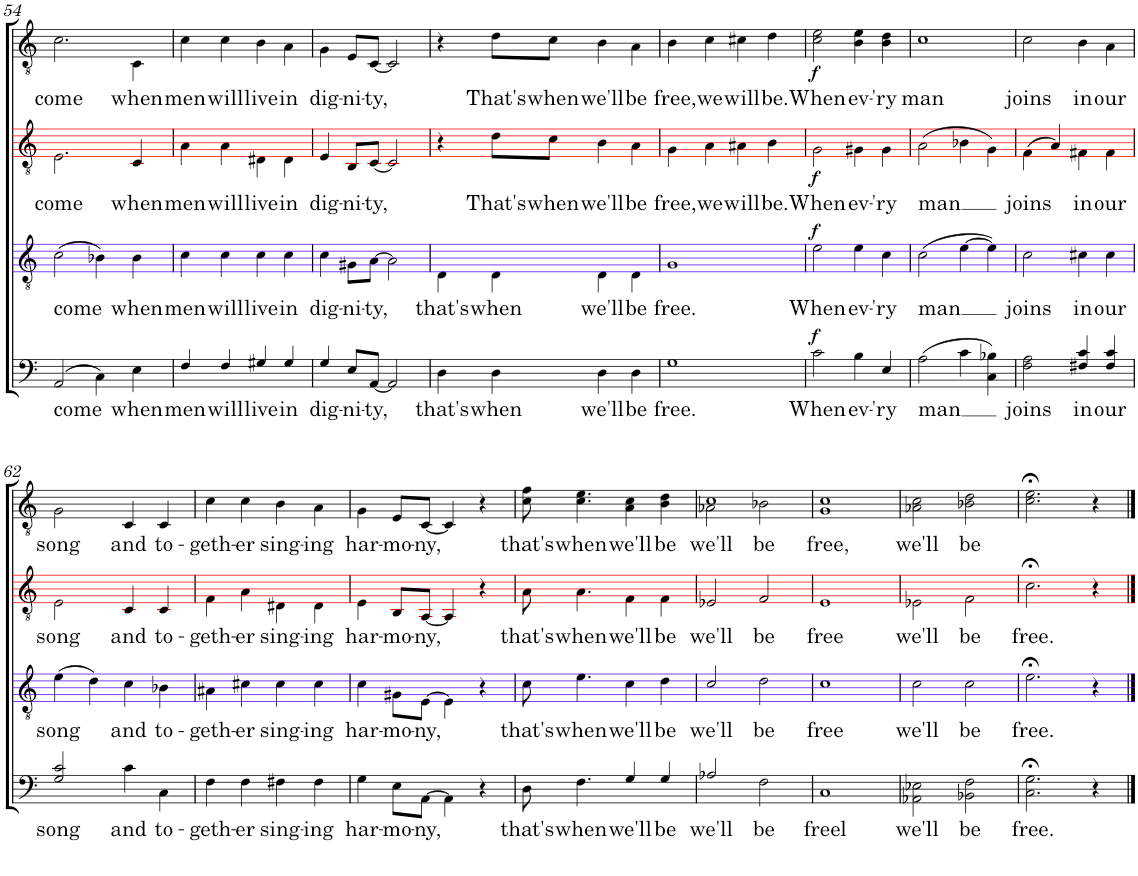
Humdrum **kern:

**kern	**text	**dynam	**kern	**text	**dynam	**kern	**text	**dynam	**kern	**text	**dynam
*part4	*part4	*part4	*part3	*part3	*part3	*part2	*part2	*part2	*part1	*part1	*part1
*staff4	*staff4	*staff4	*staff3	*staff3	*staff3	*staff2	*staff2	*staff2	*staff1	*staff1	*staff1
*I"Bas	*	*	*I"Ténor	*	*	*I"Alto	*	*	*I"Soprano	*	*
!!LO:PB:g=z
*clefF4	*	*	*clefGv2	*	*	*clefGv2	*	*	*clefGv2	*	*
*	*	*	*	*	*	*Trd5c9	*	*	*	*	*
*k[]	*	*	*k[]	*	*	*k[]	*	*	*k[]	*	*
*M4/4	*	*	*M4/4	*	*	*M4/4	*	*	*M4/4	*	*
=54	=54	=54	=54	=54	=54	=54	=54	=54	=54	=54	=54
!	!LO:LY:b	!	!	!LO:LY:b	!	!	!LO:LY:b	!	!	!LO:LY:b	!
(2AA/	come	.	(2c\	come	.	2.E\	come	.	2.c\	come	.
4C\)	.	.	4B-X\)	.	.	.	.	.	.	.	.
!	!LO:LY:b	!	!	!LO:LY:b	!	!	!LO:LY:b	!	!	!LO:LY:b	!
4E\	when	.	4B-\	when	.	4C/	when	.	4C\	when	.
=55	=55	=55	=55	=55	=55	=55	=55	=55	=55	=55	=55
!	!LO:LY:b	!	!	!LO:LY:b	!	!	!LO:LY:b	!	!	!LO:LY:b	!
4F/	men	.	4c\	men	.	4A\	men	.	4c\	men	.
!	!LO:LY:b	!	!	!LO:LY:b	!	!	!LO:LY:b	!	!	!LO:LY:b	!
4F/	will	.	4c\	will	.	4A\	will	.	4c\	will	.
!	!LO:LY:b	!	!	!LO:LY:b	!	!	!LO:LY:b	!	!	!LO:LY:b	!
4G#X/	live	.	4c\	live	.	4D#X\	live	.	4B\	live	.
!	!LO:LY:b	!	!	!LO:LY:b	!	!	!LO:LY:b	!	!	!LO:LY:b	!
4G#/	in	.	4c\	in	.	4D#\	in	.	4A\	in	.
=56	=56	=56	=56	=56	=56	=56	=56	=56	=56	=56	=56
!	!LO:LY:b	!	!	!LO:LY:b	!	!	!LO:LY:b	!	!	!LO:LY:b	!
4G/	dig-	.	4c\	dig-	.	4E/	dig-	.	4G\	dig-	.
!	!LO:LY:b	!	!	!LO:LY:b	!	!	!LO:LY:b	!	!	!LO:LY:b	!
8E/L	-ni-	.	8G#X\L	-ni-	.	8BB/L	-ni-	.	8E/L	-ni-	.
!	!LO:LY:b	!	!	!LO:LY:b	!	!	!LO:LY:b	!	!	!LO:LY:b	!
[8AA/J	-ty,	.	[8A\J	-ty,	.	[8C/J	-ty,	.	[8C/J	-ty,	.
2AA/]	.	.	2A\]	.	.	2C/]	.	.	2C/]	.	.
=57	=57	=57	=57	=57	=57	=57	=57	=57	=57	=57	=57
!	!LO:LY:b	!	!	!LO:LY:b	!	!	!	!	!	!	!
4D\	that's	.	4D\	that's	.	4r	.	.	4r	.	.
!	!LO:LY:b	!	!	!LO:LY:b	!	!	!LO:LY:b	!	!	!LO:LY:b	!
4D\	when	.	4D\	when	.	8d\L	That's	.	8d\L	That's	.
!	!	!	!	!	!	!	!LO:LY:b	!	!	!LO:LY:b	!
.	.	.	.	.	.	8c\J	when	.	8c\J	when	.
!	!LO:LY:b	!	!	!LO:LY:b	!	!	!LO:LY:b	!	!	!LO:LY:b	!
4D\	we'll	.	4D\	we'll	.	4B\	we'll	.	4B\	we'll	.
!	!LO:LY:b	!	!	!LO:LY:b	!	!	!LO:LY:b	!	!	!LO:LY:b	!
4D\	be	.	4D\	be	.	4A\	be	.	4A\	be	.
=58	=58	=58	=58	=58	=58	=58	=58	=58	=58	=58	=58
!	!LO:LY:b	!	!	!LO:LY:b	!	!	!LO:LY:b	!	!	!LO:LY:b	!
1G	free.	.	1G	free.	.	4G\	free,	.	4B\	free,	.
!	!	!	!	!	!	!	!LO:LY:b	!	!	!LO:LY:b	!
.	.	.	.	.	.	4A\	we	.	4c\	we	.
!	!	!	!	!	!	!	!LO:LY:b	!	!	!LO:LY:b	!
.	.	.	.	.	.	4A#X\	will	.	4c#X\	will	.
!	!	!	!	!	!	!	!LO:LY:b	!	!	!LO:LY:b	!
.	.	.	.	.	.	4B\	be.	.	4d\	be.	.
=59	=59	=59	=59	=59	=59	=59	=59	=59	=59	=59	=59
!	!LO:LY:b	!LO:DY:a	!	!LO:LY:b	!LO:DY:a	!	!LO:LY:b	!LO:DY:b	!	!LO:LY:b	!LO:DY:b
2c\	When	f	2e\	When	f	2G\	When	f	2c\ 2e\	When	f
!	!LO:LY:b	!	!	!LO:LY:b	!	!	!LO:LY:b	!	!	!LO:LY:b	!
4B\	ev-	.	4e\	ev-	.	4G#X\	ev-	.	4B\ 4e\	ev-	.
!	!LO:LY:b	!	!	!LO:LY:b	!	!	!LO:LY:b	!	!	!LO:LY:b	!
4E/	-'ry	.	4c\	-'ry	.	4G#\	-'ry	.	4B\ 4d\	-'ry	.
=60	=60	=60	=60	=60	=60	=60	=60	=60	=60	=60	=60
!	!LO:LY:b	!	!	!LO:LY:b	!	!	!LO:LY:b	!	!	!LO:LY:b	!
(2A\	man	.	(2c\	man	.	(>2A\	man	.	1c	man	.
4c\	.	.	[4e\	.	.	4B-X\	.	.	.	.	.
4C\ 4B-X\)	.	.	4e\])	.	.	4G\)	.	.	.	.	.
=61	=61	=61	=61	=61	=61	=61	=61	=61	=61	=61	=61
!	!LO:LY:b	!	!	!LO:LY:b	!	!	!LO:LY:b	!	!	!LO:LY:b	!
2F\ 2A\	joins	.	2c\	joins	.	(4F\	joins	.	2c\	joins	.
.	.	.	.	.	.	4A/)	.	.	.	.	.
!	!LO:LY:b	!	!	!LO:LY:b	!	!	!LO:LY:b	!	!	!LO:LY:b	!
4F#X/ 4c/	in	.	4c#X\	in	.	4F#X\	in	.	4B\	in	.
!	!LO:LY:b	!	!	!LO:LY:b	!	!	!LO:LY:b	!	!	!LO:LY:b	!
4F#/ 4c/	our	.	4c#\	our	.	4F#\	our	.	4A\	our	.
!!LO:LB:g=z
=62	=62	=62	=62	=62	=62	=62	=62	=62	=62	=62	=62
!	!LO:LY:b	!	!	!LO:LY:b	!	!	!LO:LY:b	!	!	!LO:LY:b	!
2G/ 2c/	song	.	(4e\	song	.	2E\	song	.	2G\	song	.
.	.	.	4d\)	.	.	.	.	.	.	.	.
!	!LO:LY:b	!	!	!LO:LY:b	!	!	!LO:LY:b	!	!	!LO:LY:b	!
4c\	and	.	4c\	and	.	4C/	and	.	4C/	and	.
!	!LO:LY:b	!	!	!LO:LY:b	!	!	!LO:LY:b	!	!	!LO:LY:b	!
4C\	to-	.	4B-X\	to-	.	4C/	to-	.	4C/	to-	.
=63	=63	=63	=63	=63	=63	=63	=63	=63	=63	=63	=63
!	!LO:LY:b	!	!	!LO:LY:b	!	!	!LO:LY:b	!	!	!LO:LY:b	!
4F\	-geth-	.	4A#X\	-geth-	.	4F\	-geth-	.	4c\	-geth-	.
!	!LO:LY:b	!	!	!LO:LY:b	!	!	!LO:LY:b	!	!	!LO:LY:b	!
4F\	-er	.	4c#X\	-er	.	4A\	-er	.	4c\	-er	.
!	!LO:LY:b	!	!	!LO:LY:b	!	!	!LO:LY:b	!	!	!LO:LY:b	!
4F#X\	sing-	.	4c#\	sing-	.	4D#X\	sing-	.	4B\	sing-	.
!	!LO:LY:b	!	!	!LO:LY:b	!	!	!LO:LY:b	!	!	!LO:LY:b	!
4F#\	-ing	.	4c#\	-ing	.	4D#\	-ing	.	4A\	-ing	.
=64	=64	=64	=64	=64	=64	=64	=64	=64	=64	=64	=64
!	!LO:LY:b	!	!	!LO:LY:b	!	!	!LO:LY:b	!	!	!LO:LY:b	!
4G\	har-	.	4c\	har-	.	4E\	har-	.	4G\	har-	.
!	!LO:LY:b	!	!	!LO:LY:b	!	!	!LO:LY:b	!	!	!LO:LY:b	!
8E\L	-mo-	.	8G#X\L	-mo-	.	8BB/L	-mo-	.	8E/L	-mo-	.
!	!LO:LY:b	!	!	!LO:LY:b	!	!	!LO:LY:b	!	!	!LO:LY:b	!
[8AA\J	-ny,	.	[8E\J	-ny,	.	[8AA/J	-ny,	.	[8C/J	-ny,	.
4AA\]	.	.	4E\]	.	.	4AA/]	.	.	4C/]	.	.
4r	.	.	4r	.	.	4r	.	.	4r	.	.
=65	=65	=65	=65	=65	=65	=65	=65	=65	=65	=65	=65
!	!LO:LY:b	!	!	!LO:LY:b	!	!	!LO:LY:b	!	!	!LO:LY:b	!
8D\	that's	.	8c\	that's	.	8A\	that's	.	8c\ 8f\	that's	.
!	!LO:LY:b	!	!	!LO:LY:b	!	!	!LO:LY:b	!	!	!LO:LY:b	!
4.F\	when	.	4.e\	when	.	4.A\	when	.	4.c\ 4.e\	when	.
!	!LO:LY:b	!	!	!LO:LY:b	!	!	!LO:LY:b	!	!	!LO:LY:b	!
4G/	we'll	.	4c\	we'll	.	4F\	we'll	.	4A\ 4c\	we'll	.
!	!LO:LY:b	!	!	!LO:LY:b	!	!	!LO:LY:b	!	!	!LO:LY:b	!
4G/	be	.	4d\	be	.	4F\	be	.	4B\ 4d\	be	.
=66	=66	=66	=66	=66	=66	=66	=66	=66	=66	=66	=66
!	!LO:LY:b	!	!	!LO:LY:b	!	!	!LO:LY:b	!	!	!LO:LY:b	!
*	*	*	*	*	*	*	*	*	*^	*	*
2A-X/	we'll	.	2c/	we'll	.	2E-X/	we'll	.	2A-X\	1c	we'll	.
!	!LO:LY:b	!	!	!LO:LY:b	!	!	!LO:LY:b	!	!	!	!LO:LY:b	!
2F\	be	.	2d\	be	.	2F/	be	.	2B-X\	.	be	.
*	*	*	*	*	*	*	*	*	*v	*v	*	*
=67	=67	=67	=67	=67	=67	=67	=67	=67	=67	=67	=67
!	!LO:LY:b	!	!	!LO:LY:b	!	!	!LO:LY:b	!	!	!LO:LY:b	!
1C	freel	.	1c	free	.	1E	free	.	1G 1c	free,	.
=68	=68	=68	=68	=68	=68	=68	=68	=68	=68	=68	=68
!	!LO:LY:b	!	!	!LO:LY:b	!	!	!LO:LY:b	!	!	!LO:LY:b	!
2AA-X\ 2E-X\	we'll	.	2c\	we'll	.	2E-X\	we'll	.	2A-X\ 2c\	we'll	.
!	!LO:LY:b	!	!	!LO:LY:b	!	!	!LO:LY:b	!	!	!LO:LY:b	!
2BB-X\ 2F\	be	.	2c\	be	.	2F\	be	.	2B-X\ 2d\	be	.
=69	=69	=69	=69	=69	=69	=69	=69	=69	=69	=69	=69
!	!LO:LY:b	!	!	!LO:LY:b	!	!	!LO:LY:b	!	!	!	!
2.C\;< 2.G\;<	free.	.	2.e;<\	free.	.	2.c;<\	free.	.	2.c\;< 2.e\;<	.	.
4r	.	.	4r	.	.	4r	.	.	4r	.	.
==	==	==	==	==	==	==	==	==	==	==	==
*-	*-	*-	*-	*-	*-	*-	*-	*-	*-	*-	*-
